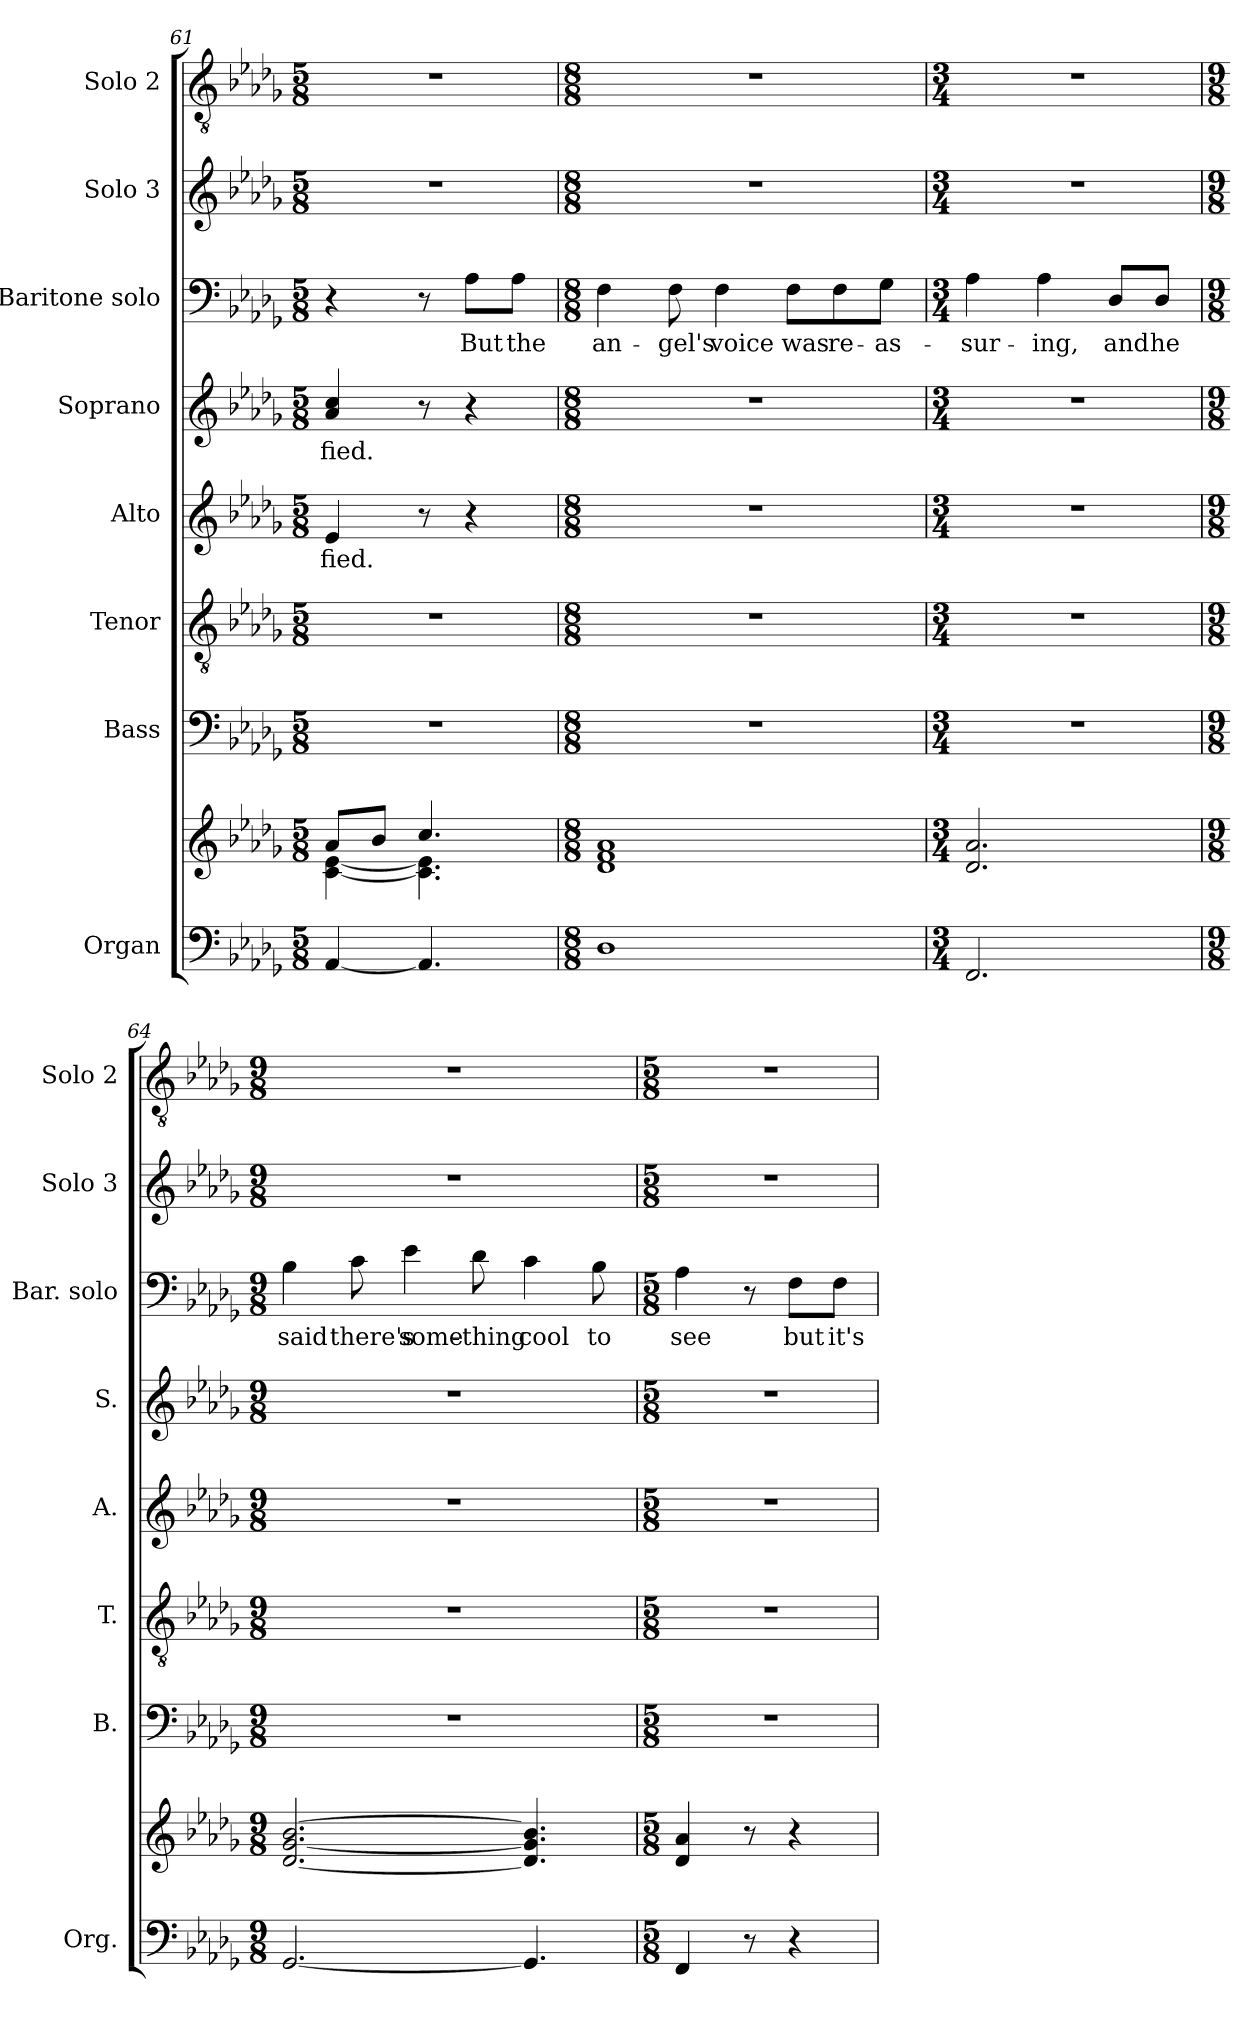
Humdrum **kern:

**kern	**kern	**kern	**kern	**kern	**text	**kern	**text	**kern	**text	**kern	**kern
*part8	*part8	*part7	*part6	*part5	*part5	*part4	*part4	*part3	*part3	*part2	*part1
*staff9	*staff8	*staff7	*staff6	*staff5	*staff5	*staff4	*staff4	*staff3	*staff3	*staff2	*staff1
*I"Organ	*	*I"Bass	*I"Tenor	*I"Alto	*	*I"Soprano	*	*I"Baritone solo	*	*I"Solo 3	*I"Solo 2
*I'Org.	*	*I'B.	*I'T.	*I'A.	*	*I'S.	*	*I'Bar. solo	*	*I'Solo 3	*I'Solo 2
*clefF4	*clefG2	*clefF4	*clefGv2	*clefG2	*	*clefG2	*	*clefF4	*	*clefG2	*clefGv2
*	*	*	*ITrd7c12	*	*	*	*	*	*	*	*
*k[b-e-a-d-g-]	*k[b-e-a-d-g-]	*k[b-e-a-d-g-]	*k[b-e-a-d-g-]	*k[b-e-a-d-g-]	*	*k[b-e-a-d-g-]	*	*k[b-e-a-d-g-]	*	*k[b-e-a-d-g-]	*k[b-e-a-d-g-]
*D-:	*D-:	*D-:	*D-:	*D-:	*	*D-:	*	*D-:	*	*D-:	*D-:
*M5/8	*M5/8	*M5/8	*M5/8	*M5/8	*	*M5/8	*	*M5/8	*	*M5/8	*M5/8
=61	=61	=61	=61	=61	=61	=61	=61	=61	=61	=61	=61
*	*^	*	*	*	*	*	*	*	*	*	*
!	!	!	!LO:N:vis=1	!LO:N:vis=1	!	!	!	!	!	!	!	!
!	!	!	!	!	!	!LO:LY:b:color=#000000	!	!	!	!	!	!
!	!	!	!	!	!	!	!	!LO:LY:b:color=#000000	!	!	!LO:N:vis=1	!LO:N:vis=1
[4AA-i/	8a-i/L	[4ci\ [4e-i	8%5r	8%5r	4e-i/	-fied.	4a-i/ 4cci	-fied.	4r	.	8%5r	8%5r
.	8b-i/J	.	.	.	.	.	.	.	.	.	.	.
4.AA-i/]	4.cci/	4.ci\] 4.e-i]	.	.	8r	.	8r	.	8r	.	.	.
!	!	!	!	!	!	!	!	!	!	!LO:LY:b:color=#000000	!	!
.	.	.	.	.	4r	.	4r	.	8A-i\L	But	.	.
!	!	!	!	!	!	!	!	!	!	!LO:LY:b:color=#000000	!	!
.	.	.	.	.	.	.	.	.	8A-i\J	the	.	.
*	*v	*v	*	*	*	*	*	*	*	*	*	*
=62	=62	=62	=62	=62	=62	=62	=62	=62	=62	=62	=62
*M8/8	*M8/8	*M8/8	*M8/8	*M8/8	*	*M8/8	*	*M8/8	*	*M8/8	*M8/8
!	!	!	!	!	!	!	!	!	!LO:LY:b:color=#000000	!	!
1D-i	1d-i 1fi 1a-i	1r	1r	1r	.	1r	.	4Fi\	an-	1r	1r
!	!	!	!	!	!	!	!	!	!LO:LY:b:color=#000000	!	!
.	.	.	.	.	.	.	.	8Fi\	-gel's	.	.
!	!	!	!	!	!	!	!	!	!LO:LY:b:color=#000000	!	!
.	.	.	.	.	.	.	.	4Fi\	voice	.	.
!	!	!	!	!	!	!	!	!	!LO:LY:b:color=#000000	!	!
.	.	.	.	.	.	.	.	8Fi\L	was	.	.
!	!	!	!	!	!	!	!	!	!LO:LY:b:color=#000000	!	!
.	.	.	.	.	.	.	.	8Fi\	re-	.	.
!	!	!	!	!	!	!	!	!	!LO:LY:b:color=#000000	!	!
.	.	.	.	.	.	.	.	8G-i\J	-as-	.	.
!!LO:PB:g=z
=63	=63	=63	=63	=63	=63	=63	=63	=63	=63	=63	=63
*M3/4	*M3/4	*M3/4	*M3/4	*M3/4	*	*M3/4	*	*M3/4	*	*M3/4	*M3/4
!	!	!LO:N:vis=1	!LO:N:vis=1	!LO:N:vis=1	!	!LO:N:vis=1	!	!	!	!	!
!	!	!	!	!	!	!	!	!	!LO:LY:b:color=#000000	!LO:N:vis=1	!LO:N:vis=1
2.FFi/	2.d-i/ 2.a-i	2.r	2.r	2.r	.	2.r	.	4A-i\	-sur-	2.r	2.r
!	!	!	!	!	!	!	!	!	!LO:LY:b:color=#000000	!	!
.	.	.	.	.	.	.	.	4A-i\	-ing,	.	.
!	!	!	!	!	!	!	!	!	!LO:LY:b:color=#000000	!	!
.	.	.	.	.	.	.	.	8D-i/L	and	.	.
!	!	!	!	!	!	!	!	!	!LO:LY:b:color=#000000	!	!
.	.	.	.	.	.	.	.	8D-i/J	he	.	.
=64	=64	=64	=64	=64	=64	=64	=64	=64	=64	=64	=64
*M9/8	*M9/8	*M9/8	*M9/8	*M9/8	*	*M9/8	*	*M9/8	*	*M9/8	*M9/8
!	!	!LO:N:vis=1	!LO:N:vis=1	!LO:N:vis=1	!	!LO:N:vis=1	!	!	!	!	!
!	!	!	!	!	!	!	!	!	!LO:LY:b:color=#000000	!LO:N:vis=1	!LO:N:vis=1
[2.GG-i/	[2.d-i/ [2.g-i [2.b-i	8%9r	8%9r	8%9r	.	8%9r	.	4B-i\	said	8%9r	8%9r
!	!	!	!	!	!	!	!	!	!LO:LY:b:color=#000000	!	!
.	.	.	.	.	.	.	.	8ci\	there's	.	.
!	!	!	!	!	!	!	!	!	!LO:LY:b:color=#000000	!	!
.	.	.	.	.	.	.	.	4e-i\	some-	.	.
!	!	!	!	!	!	!	!	!	!LO:LY:b:color=#000000	!	!
.	.	.	.	.	.	.	.	8d-i\	-thing	.	.
!	!	!	!	!	!	!	!	!	!LO:LY:b:color=#000000	!	!
4.GG-i/]	4.d-i/] 4.g-i] 4.b-i]	.	.	.	.	.	.	4ci\	cool	.	.
!	!	!	!	!	!	!	!	!	!LO:LY:b:color=#000000	!	!
.	.	.	.	.	.	.	.	8B-i\	to	.	.
=65	=65	=65	=65	=65	=65	=65	=65	=65	=65	=65	=65
*M5/8	*M5/8	*M5/8	*M5/8	*M5/8	*	*M5/8	*	*M5/8	*	*M5/8	*M5/8
!	!	!LO:N:vis=1	!LO:N:vis=1	!LO:N:vis=1	!	!LO:N:vis=1	!	!	!	!	!
!	!	!	!	!	!	!	!	!	!LO:LY:b:color=#000000	!LO:N:vis=1	!LO:N:vis=1
4FFi/	4d-i/ 4a-i	8%5r	8%5r	8%5r	.	8%5r	.	4A-i\	see	8%5r	8%5r
8r	8r	.	.	.	.	.	.	8r	.	.	.
!	!	!	!	!	!	!	!	!	!LO:LY:b:color=#000000	!	!
4r	4r	.	.	.	.	.	.	8Fi\L	but	.	.
!	!	!	!	!	!	!	!	!	!LO:LY:b:color=#000000	!	!
.	.	.	.	.	.	.	.	8Fi\J	it's	.	.
=	=	=	=	=	=	=	=	=	=	=	=
*-	*-	*-	*-	*-	*-	*-	*-	*-	*-	*-	*-
